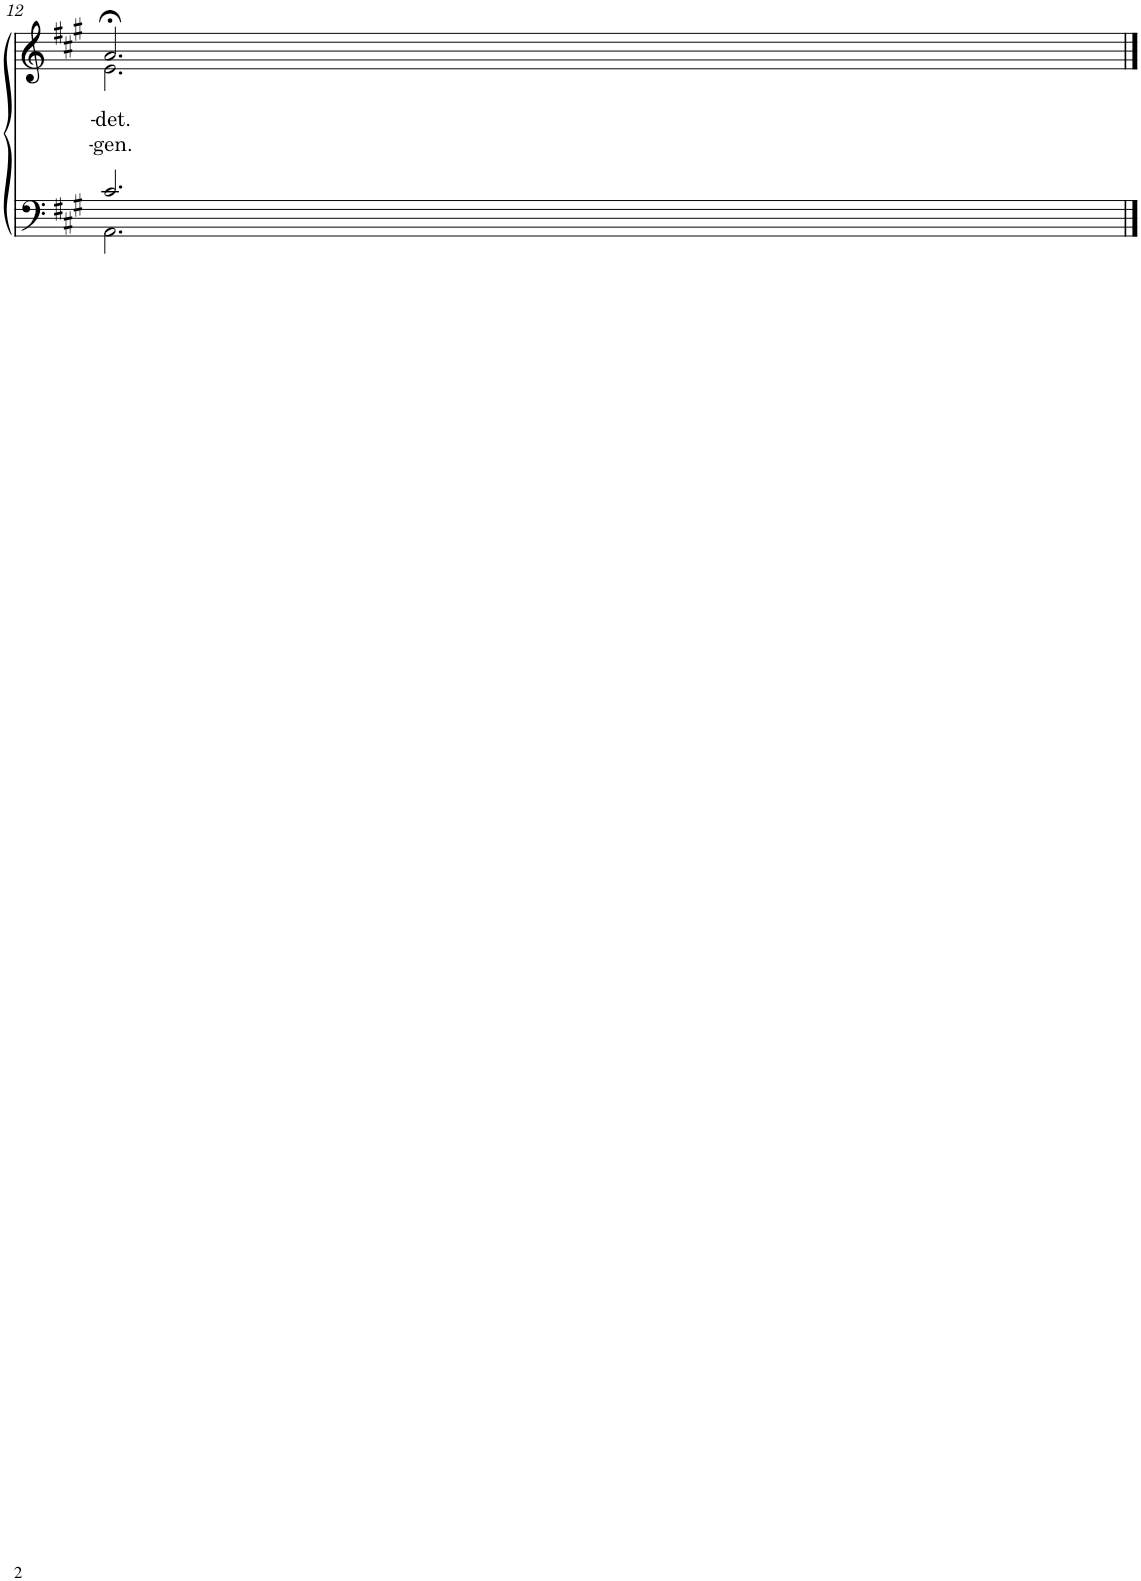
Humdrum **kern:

**kern	**kern	**text	**text
*part2	*part1	*part1	*part1
*staff2	*staff1	*staff1	*staff1
*I"Tenor/Bass	*I"Soprano/Alto	*	*
!!LO:PB:g=z
*clefF4	*clefG2	*	*
*k[f#c#g#]	*k[f#c#g#]	*	*
*M4/4	*M4/4	*	*
*met(c)	*met(c)	*	*
=12	=12	=12	=12
*^	*	*	*
!	!	!	!LO:LY:b	!LO:LY:b
*	*	*^	*	*
2.c#/	2.AA\	2.a;</	2.e\	-det.	-gen.
*v	*v	*	*	*	*
*	*v	*v	*	*
==	==	==	==
*-	*-	*-	*-
